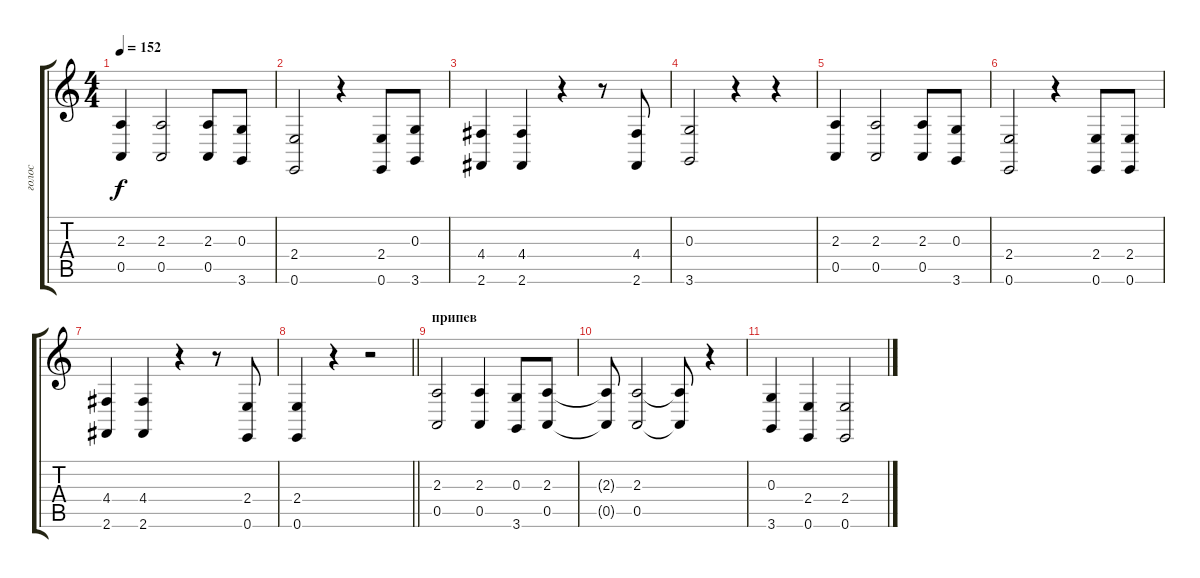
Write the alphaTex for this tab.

\track ("голос" "голос") {mute instrument tenorsax}
\staff {score tabs}
\tuning (E4 B3 G3 D3 A2 E2) {hide}
\ts (4 4)
\tempo 152
\clef g2
\ks c
(2.3 0.5).4{dy f} (2.3 0.5).2 (2.3 0.5).8 (0.3 3.6).8 |
(2.4 0.6).2 r.4 (2.4 0.6).8 (0.3 3.6).8 |
(4.4 2.6).4 (4.4 2.6).4 r.4 r.8 (4.4 2.6).8 |
(0.3 3.6).2 r.4 r.4 |
(2.3 0.5).4 (2.3 0.5).2 (2.3 0.5).8 (0.3 3.6).8 |
(2.4 0.6).2 r.4 (2.4 0.6).8 (2.4 0.6).8 |
(4.4 2.6).4 (4.4 2.6).4 r.4 r.8 (2.4 0.6).8 |
\barLineRight lightlight
(2.4 0.6).4 r.4 r.2 |
\section ("" "припев")
(2.3 0.5).2 (2.3 0.5).4 (0.3 3.6).8 (2.3 0.5).8 |
(2.3{t} 0.5{t}).8 (2.3 0.5).2 (2.3{t} 0.5{t}).8 r.4 |
(0.3 3.6).4 (2.4 0.6).4 (2.4 0.6).2
